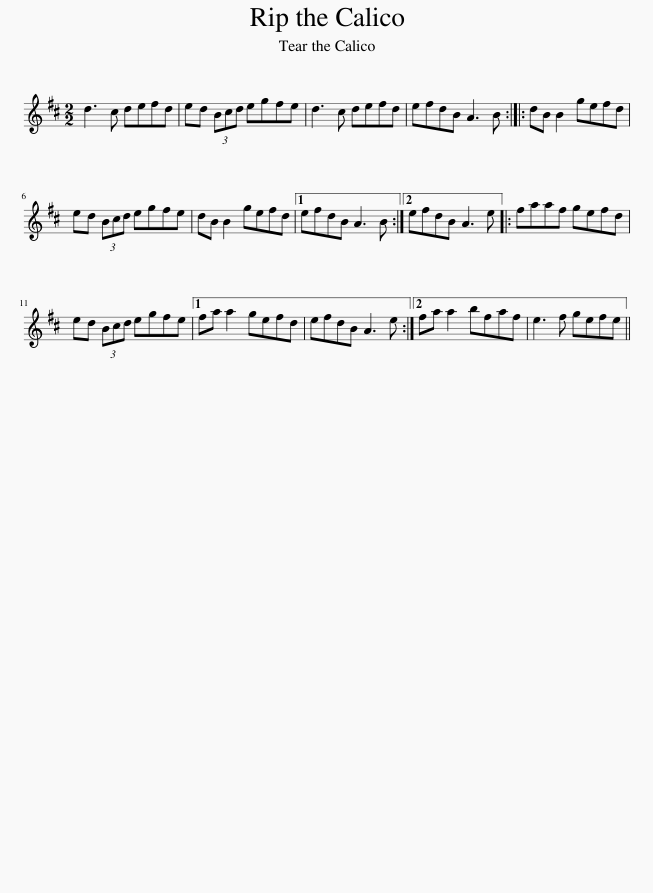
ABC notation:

X:1
L:1/8
M:2/2
I:linebreak $
K:D
V:1 treble
V:1
 d3 c defd | ed (3Bcd egfe | d3 c defd | efdB A3 B :: dB B2 gefd |$ %5
 ed (3Bcd egfe | dB B2 gefd |1 efdB A3 B :|2 efdB A3 e |: faaf gefd |$ %10
 ed (3Bcd egfe |1 fa a2 gefd | efdB A3 e :|2 fa a2 bfaf | e3 f gefe || %15
